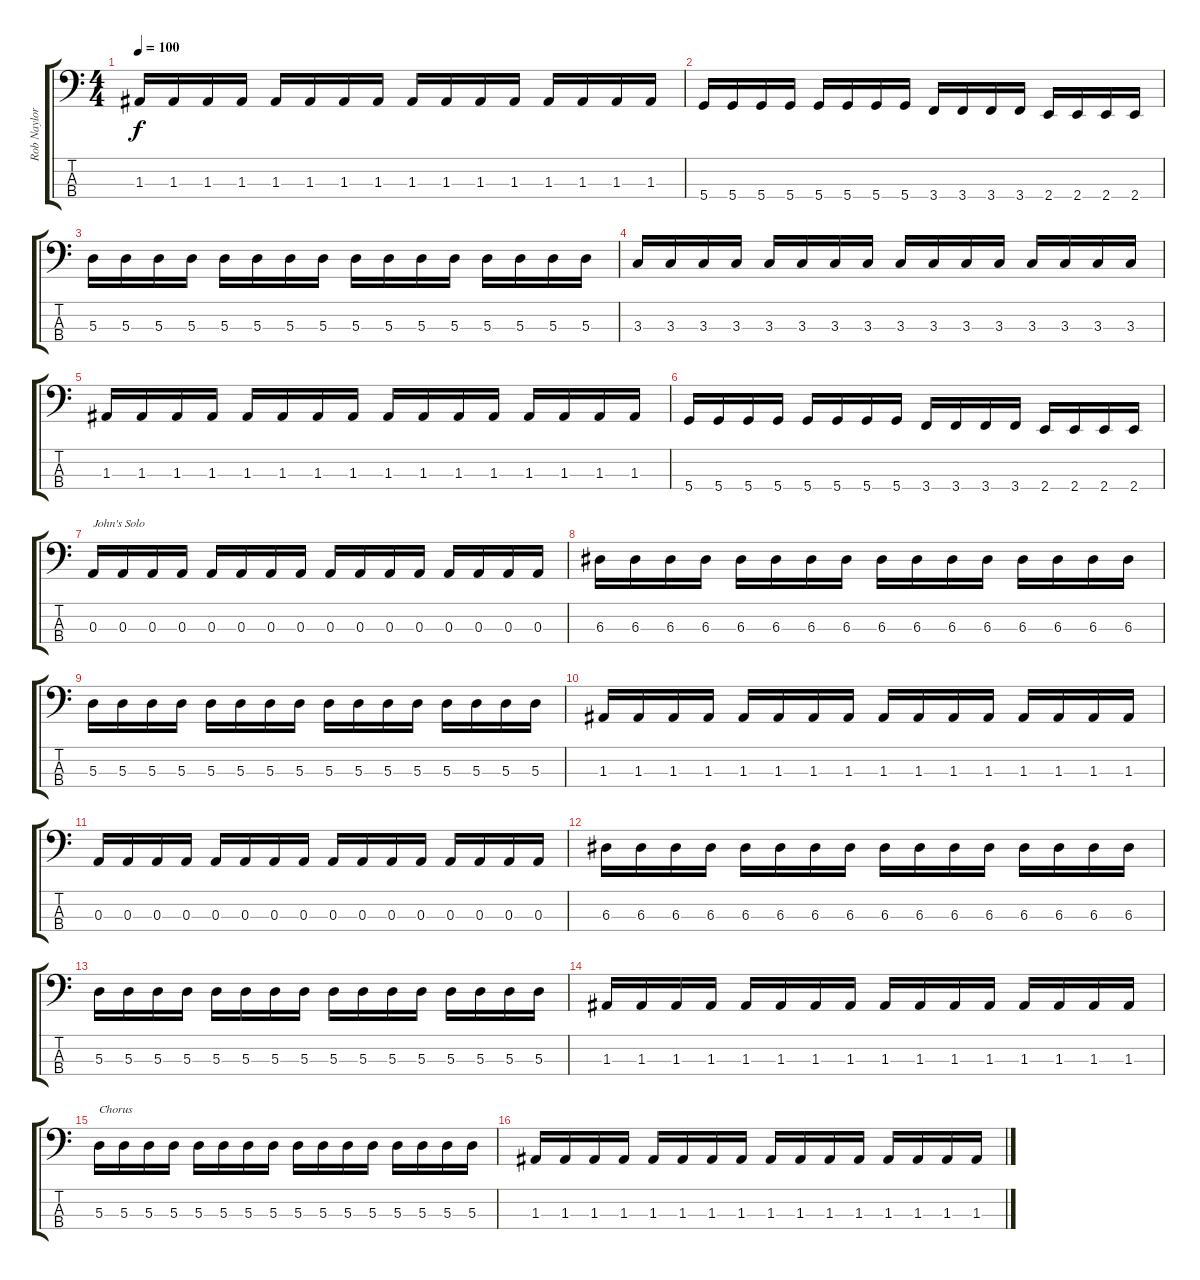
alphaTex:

\track ("Rob Naylor" "Rob Naylor") {instrument electricbasspick}
\staff {score tabs}
\tuning (G2 D2 A1 D1) {hide}
\ts (4 4)
\tempo 100
\clef f4
\ks c
1.3.16{dy f} 1.3.16 1.3.16 1.3.16 1.3.16 1.3.16 1.3.16 1.3.16 1.3.16 1.3.16 1.3.16 1.3.16 1.3.16 1.3.16 1.3.16 1.3.16 |
5.4.16 5.4.16 5.4.16 5.4.16 5.4.16 5.4.16 5.4.16 5.4.16 3.4.16 3.4.16 3.4.16 3.4.16 2.4.16 2.4.16 2.4.16 2.4.16 |
5.3.16 5.3.16 5.3.16 5.3.16 5.3.16 5.3.16 5.3.16 5.3.16 5.3.16 5.3.16 5.3.16 5.3.16 5.3.16 5.3.16 5.3.16 5.3.16 |
3.3.16 3.3.16 3.3.16 3.3.16 3.3.16 3.3.16 3.3.16 3.3.16 3.3.16 3.3.16 3.3.16 3.3.16 3.3.16 3.3.16 3.3.16 3.3.16 |
1.3.16 1.3.16 1.3.16 1.3.16 1.3.16 1.3.16 1.3.16 1.3.16 1.3.16 1.3.16 1.3.16 1.3.16 1.3.16 1.3.16 1.3.16 1.3.16 |
5.4.16 5.4.16 5.4.16 5.4.16 5.4.16 5.4.16 5.4.16 5.4.16 3.4.16 3.4.16 3.4.16 3.4.16 2.4.16 2.4.16 2.4.16 2.4.16 |
0.3.16{txt "John's Solo"} 0.3.16 0.3.16 0.3.16 0.3.16 0.3.16 0.3.16 0.3.16 0.3.16 0.3.16 0.3.16 0.3.16 0.3.16 0.3.16 0.3.16 0.3.16 |
6.3.16 6.3.16 6.3.16 6.3.16 6.3.16 6.3.16 6.3.16 6.3.16 6.3.16 6.3.16 6.3.16 6.3.16 6.3.16 6.3.16 6.3.16 6.3.16 |
5.3.16 5.3.16 5.3.16 5.3.16 5.3.16 5.3.16 5.3.16 5.3.16 5.3.16 5.3.16 5.3.16 5.3.16 5.3.16 5.3.16 5.3.16 5.3.16 |
1.3.16 1.3.16 1.3.16 1.3.16 1.3.16 1.3.16 1.3.16 1.3.16 1.3.16 1.3.16 1.3.16 1.3.16 1.3.16 1.3.16 1.3.16 1.3.16 |
0.3.16 0.3.16 0.3.16 0.3.16 0.3.16 0.3.16 0.3.16 0.3.16 0.3.16 0.3.16 0.3.16 0.3.16 0.3.16 0.3.16 0.3.16 0.3.16 |
6.3.16 6.3.16 6.3.16 6.3.16 6.3.16 6.3.16 6.3.16 6.3.16 6.3.16 6.3.16 6.3.16 6.3.16 6.3.16 6.3.16 6.3.16 6.3.16 |
5.3.16 5.3.16 5.3.16 5.3.16 5.3.16 5.3.16 5.3.16 5.3.16 5.3.16 5.3.16 5.3.16 5.3.16 5.3.16 5.3.16 5.3.16 5.3.16 |
1.3.16 1.3.16 1.3.16 1.3.16 1.3.16 1.3.16 1.3.16 1.3.16 1.3.16 1.3.16 1.3.16 1.3.16 1.3.16 1.3.16 1.3.16 1.3.16 |
5.3.16{txt "Chorus"} 5.3.16 5.3.16 5.3.16 5.3.16 5.3.16 5.3.16 5.3.16 5.3.16 5.3.16 5.3.16 5.3.16 5.3.16 5.3.16 5.3.16 5.3.16 |
1.3.16 1.3.16 1.3.16 1.3.16 1.3.16 1.3.16 1.3.16 1.3.16 1.3.16 1.3.16 1.3.16 1.3.16 1.3.16 1.3.16 1.3.16 1.3.16
